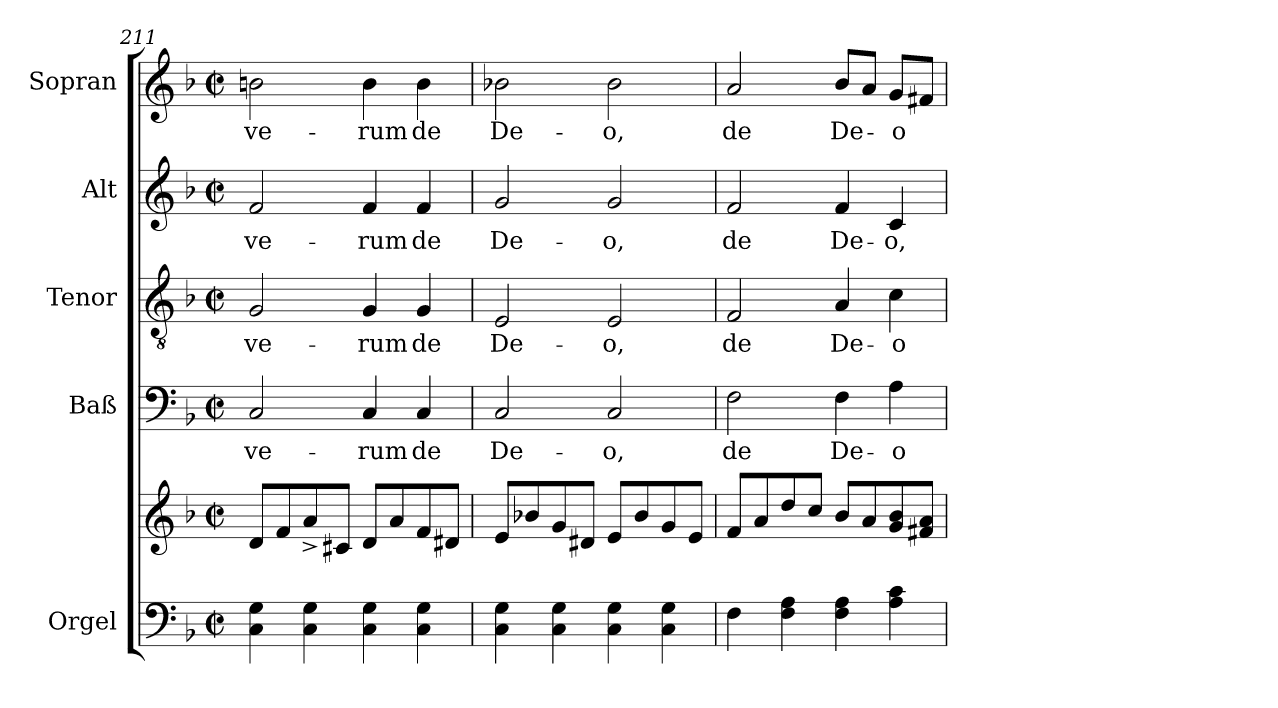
**kern	**kern	**kern	**text	**kern	**text	**kern	**text	**kern	**text
*part5	*part5	*part4	*part4	*part3	*part3	*part2	*part2	*part1	*part1
*staff6	*staff5	*staff4	*staff4	*staff3	*staff3	*staff2	*staff2	*staff1	*staff1
*I"Orgel	*	*I"Baß	*	*I"Tenor	*	*I"Alt	*	*I"Sopran	*
*clefF4	*clefG2	*clefF4	*	*clefGv2	*	*clefG2	*	*clefG2	*
*k[b-]	*k[b-]	*k[b-]	*	*k[b-]	*	*k[b-]	*	*k[b-]	*
*F:	*F:	*F:	*	*F:	*	*F:	*	*F:	*
*M2/2	*M2/2	*M2/2	*	*M2/2	*	*M2/2	*	*M2/2	*
*met(c|)	*met(c|)	*met(c|)	*	*met(c|)	*	*met(c|)	*	*met(c|)	*
=211	=211	=211	=211	=211	=211	=211	=211	=211	=211
!	!	!	!LO:LY:b	!	!LO:LY:b	!	!LO:LY:b	!	!LO:LY:b
4C\ 4G\	8d/L	2C/	ve-	2G/	ve-	2f/	ve-	2bn\	ve-
.	8f/	.	.	.	.	.	.	.	.
4C\ 4G\	8a^</	.	.	.	.	.	.	.	.
.	8c#X/J	.	.	.	.	.	.	.	.
!	!	!	!LO:LY:b	!	!LO:LY:b	!	!LO:LY:b	!	!LO:LY:b
4C\ 4G\	8d/L	4C/	-rum	4G/	-rum	4f/	-rum	4b\	-rum
.	8a/	.	.	.	.	.	.	.	.
!	!	!	!LO:LY:b	!	!LO:LY:b	!	!LO:LY:b	!	!LO:LY:b
4C\ 4G\	8f/	4C/	de	4G/	de	4f/	de	4b\	de
.	8d#X/J	.	.	.	.	.	.	.	.
=212	=212	=212	=212	=212	=212	=212	=212	=212	=212
!	!	!	!LO:LY:b	!	!LO:LY:b	!	!LO:LY:b	!	!LO:LY:b
4C\ 4G\	8e/L	2C/	De-	2E/	De-	2g/	De-	2b-X\	De-
.	8b-X/	.	.	.	.	.	.	.	.
4C\ 4G\	8g/	.	.	.	.	.	.	.	.
.	8d#X/J	.	.	.	.	.	.	.	.
!	!	!	!LO:LY:b	!	!LO:LY:b	!	!LO:LY:b	!	!LO:LY:b
4C\ 4G\	8e/L	2C/	-o,	2E/	-o,	2g/	-o,	2b-\	-o,
.	8b-/	.	.	.	.	.	.	.	.
4C\ 4G\	8g/	.	.	.	.	.	.	.	.
.	8e/J	.	.	.	.	.	.	.	.
=213	=213	=213	=213	=213	=213	=213	=213	=213	=213
!	!	!	!LO:LY:b	!	!LO:LY:b	!	!LO:LY:b	!	!LO:LY:b
4F\	8f/L	2F\	de	2F/	de	2f/	de	2a/	de
.	8a/	.	.	.	.	.	.	.	.
4F\ 4A\	8dd/	.	.	.	.	.	.	.	.
.	8cc/J	.	.	.	.	.	.	.	.
!	!	!	!LO:LY:b	!	!LO:LY:b	!	!LO:LY:b	!	!LO:LY:b
4F\ 4A\	8b-/L	4F\	De-	4A/	De-	4f/	De-	8b-/L	De-
.	8a/	.	.	.	.	.	.	8a/J	.
!	!	!	!LO:LY:b	!	!LO:LY:b	!	!LO:LY:b	!	!LO:LY:b
4A\ 4c\	8g/ 8b-/	4A\	-o	4c\	-o	4c/	-o,	8g/L	-o
.	8f#X/ 8a/J	.	.	.	.	.	.	8f#X/J	.
=	=	=	=	=	=	=	=	=	=
*-	*-	*-	*-	*-	*-	*-	*-	*-	*-
